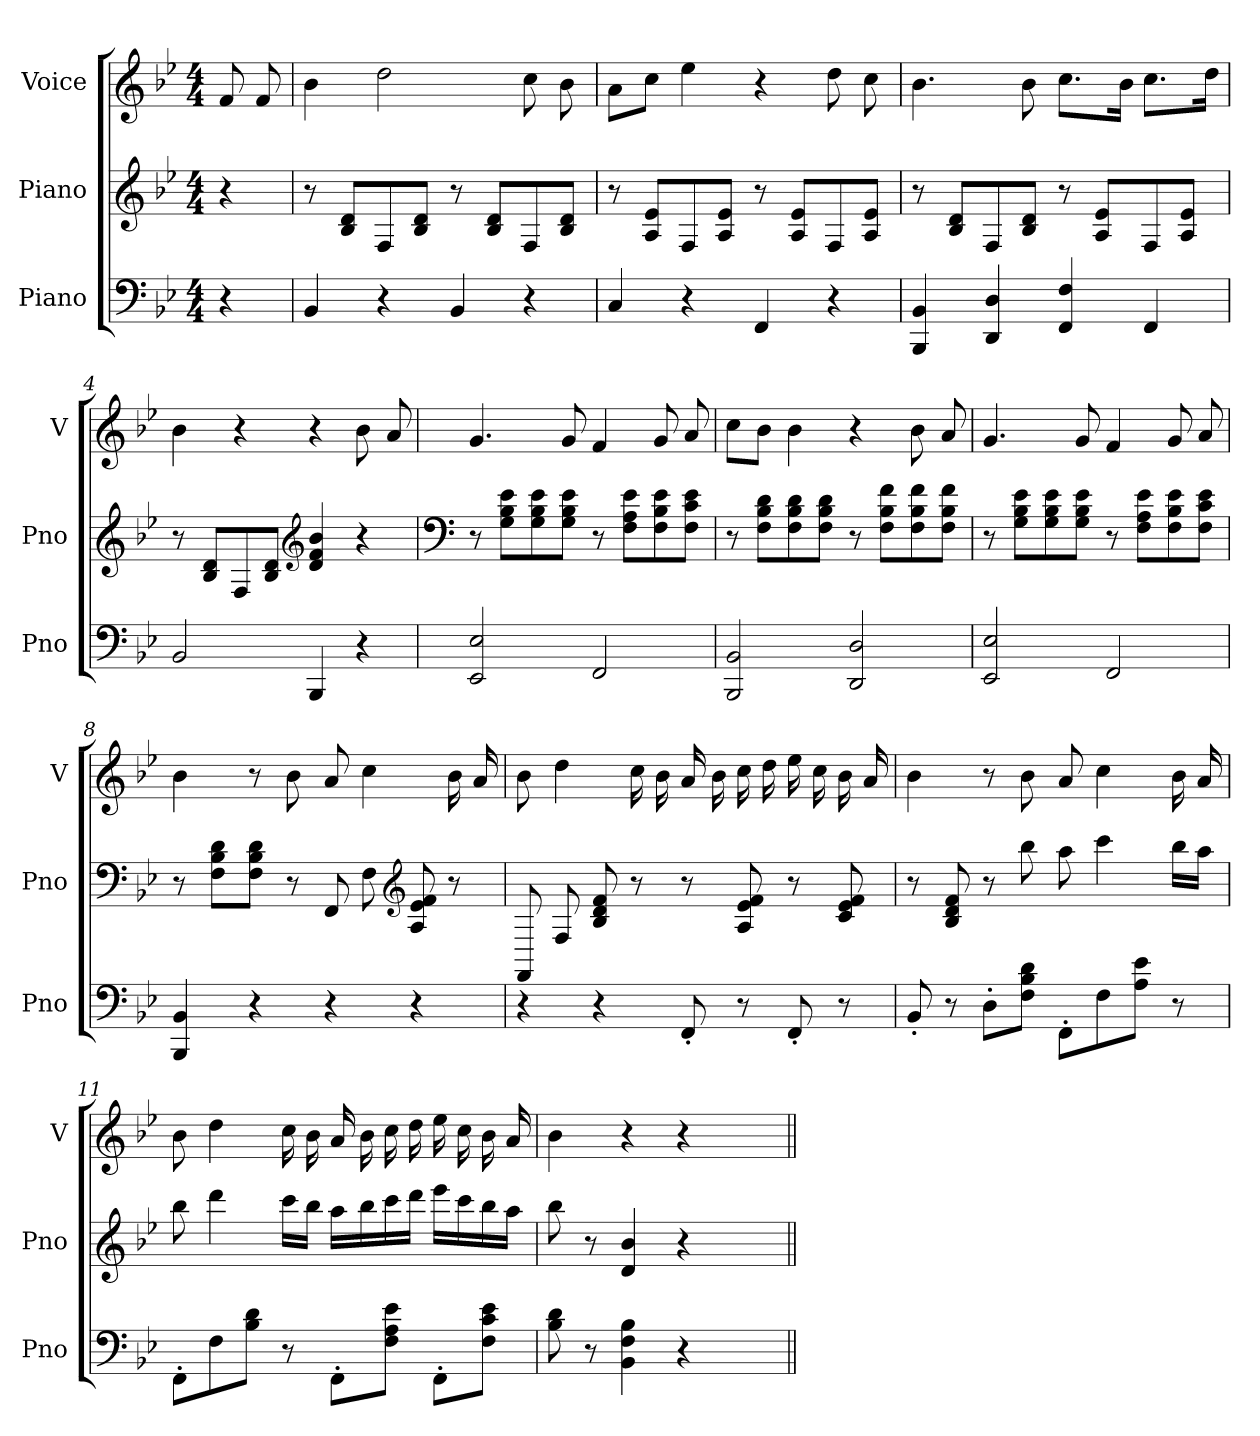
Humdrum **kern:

**kern	**kern	**kern
*part3	*part2	*part1
*staff3	*staff2	*staff1
*I"Piano	*I"Piano	*I"Voice
*I'Pno	*I'Pno	*I'V
*clefF4	*clefG2	*clefG2
*k[b-e-]	*k[b-e-]	*k[b-e-]
*M4/4	*M4/4	*M4/4
=	=	=
4r	4r	8f/
.	.	8f/
=1	=1	=1
4BB-/	8r	4b-\
.	8B-/ 8d/L	.
4r	8F/	2dd\
.	8B-/ 8d/J	.
4BB-/	8r	.
.	8B-/ 8d/L	.
4r	8F/	8cc\
.	8B-/ 8d/J	8b-\
=2	=2	=2
4C/	8r	8a\L
.	8A/ 8e-/L	8cc\J
4r	8F/	4ee-\
.	8A/ 8e-/J	.
4FF/	8r	4r
.	8A/ 8e-/L	.
4r	8F/	8dd\
.	8A/ 8e-/J	8cc\
=3	=3	=3
4BBB-/ 4BB-/	8r	4.b-\
.	8B-/ 8d/L	.
4DD/ 4D/	8F/	.
.	8B-/ 8d/J	8b-\
4FF/ 4F/	8r	8.cc\L
.	8A/ 8e-/L	.
.	.	16b-\Jk
4FF/	8F/	8.cc\L
.	8A/ 8e-/J	.
.	.	16dd\Jk
!!LO:LB:g=z
=4	=4	=4
2BB-/	8r	4b-\
.	8B-/ 8d/L	.
.	8F/	4r
.	8B-/ 8d/J	.
*	*clefG2	*
4BBB-/	4d/ 4f/ 4b-/	4r
4r	4r	8b-\
.	.	8a/
=5	=5	=5
*	*clefF4	*
2EE-/ 2E-/	8r	4.g/
.	8G\ 8B-\ 8e-\L	.
.	8G\ 8B-\ 8e-\	.
.	8G\ 8B-\ 8e-\J	8g/
2FF/	8r	4f/
.	8F\ 8A\ 8e-\L	.
.	8F\ 8B-\ 8e-\	8g/
.	8F\ 8c\ 8e-\J	8a/
=6	=6	=6
2BBB-/ 2BB-/	8r	8cc\L
.	8F\ 8B-\ 8d\L	8b-\J
.	8F\ 8B-\ 8d\	4b-\
.	8F\ 8B-\ 8d\J	.
2DD/ 2D/	8r	4r
.	8F\ 8B-\ 8f\L	.
.	8F\ 8B-\ 8f\	8b-\
.	8F\ 8B-\ 8f\J	8a/
=7	=7	=7
2EE-/ 2E-/	8r	4.g/
.	8G\ 8B-\ 8e-\L	.
.	8G\ 8B-\ 8e-\	.
.	8G\ 8B-\ 8e-\J	8g/
2FF/	8r	4f/
.	8F\ 8A\ 8e-\L	.
.	8F\ 8B-\ 8e-\	8g/
.	8F\ 8c\ 8e-\J	8a/
!!LO:LB:g=z
=8	=8	=8
4BBB-/ 4BB-/	8r	4b-\
.	8F\ 8B-\ 8d\L	.
4r	8F\ 8B-\ 8d\J	8r
.	8r	8b-\
4r	8FF/	8a/
.	8F\	4cc\
*	*clefG2	*
4r	8A/ 8e-/ 8f/	.
.	8r	16b-\
.	.	16a/
=9	=9	=9
4r	8FF/	8b-\
.	8F/	4dd\
4r	8B-/ 8d/ 8f/	.
.	8r	16cc\
.	.	16b-\
8FF'/	8r	16a/
.	.	16b-\
8r	8A/ 8e-/ 8f/	16cc\
.	.	16dd\
8FF'/	8r	16ee-\
.	.	16cc\
8r	8c/ 8e-/ 8f/	16b-\
.	.	16a/
=10	=10	=10
8BB-'/	8r	4b-\
8r	8B-/ 8d/ 8f/	.
8D'\L	8r	8r
8F\ 8B-\ 8d\J	8bb-\	8b-\
8FF'\L	8aa\	8a/
8F\	4ccc\	4cc\
8A\ 8e-\J	.	.
8r	16bb-\LL	16b-\
.	16aa\JJ	16a/
!!LO:LB:g=z
=11	=11	=11
8FF'\L	8bb-\	8b-\
8F\	4ddd\	4dd\
8B-\ 8d\J	.	.
8r	16ccc\LL	16cc\
.	16bb-\JJ	16b-\
8FF'\L	16aa\LL	16a/
.	16bb-\	16b-\
8F\ 8A\ 8e-\J	16ccc\	16cc\
.	16ddd\JJ	16dd\
8FF'\L	16eee-\LL	16ee-\
.	16ccc\	16cc\
8F\ 8c\ 8e-\J	16bb-\	16b-\
.	16aa\JJ	16a/
=12	=12	=12
8B-\ 8d\	8bb-\	4b-\
8r	8r	.
4BB-\ 4F\ 4B-\	4d/ 4b-/	4r
4r	4r	4r
4ryy	4ryy	4ryy
=||	=||	=||
*-	*-	*-
